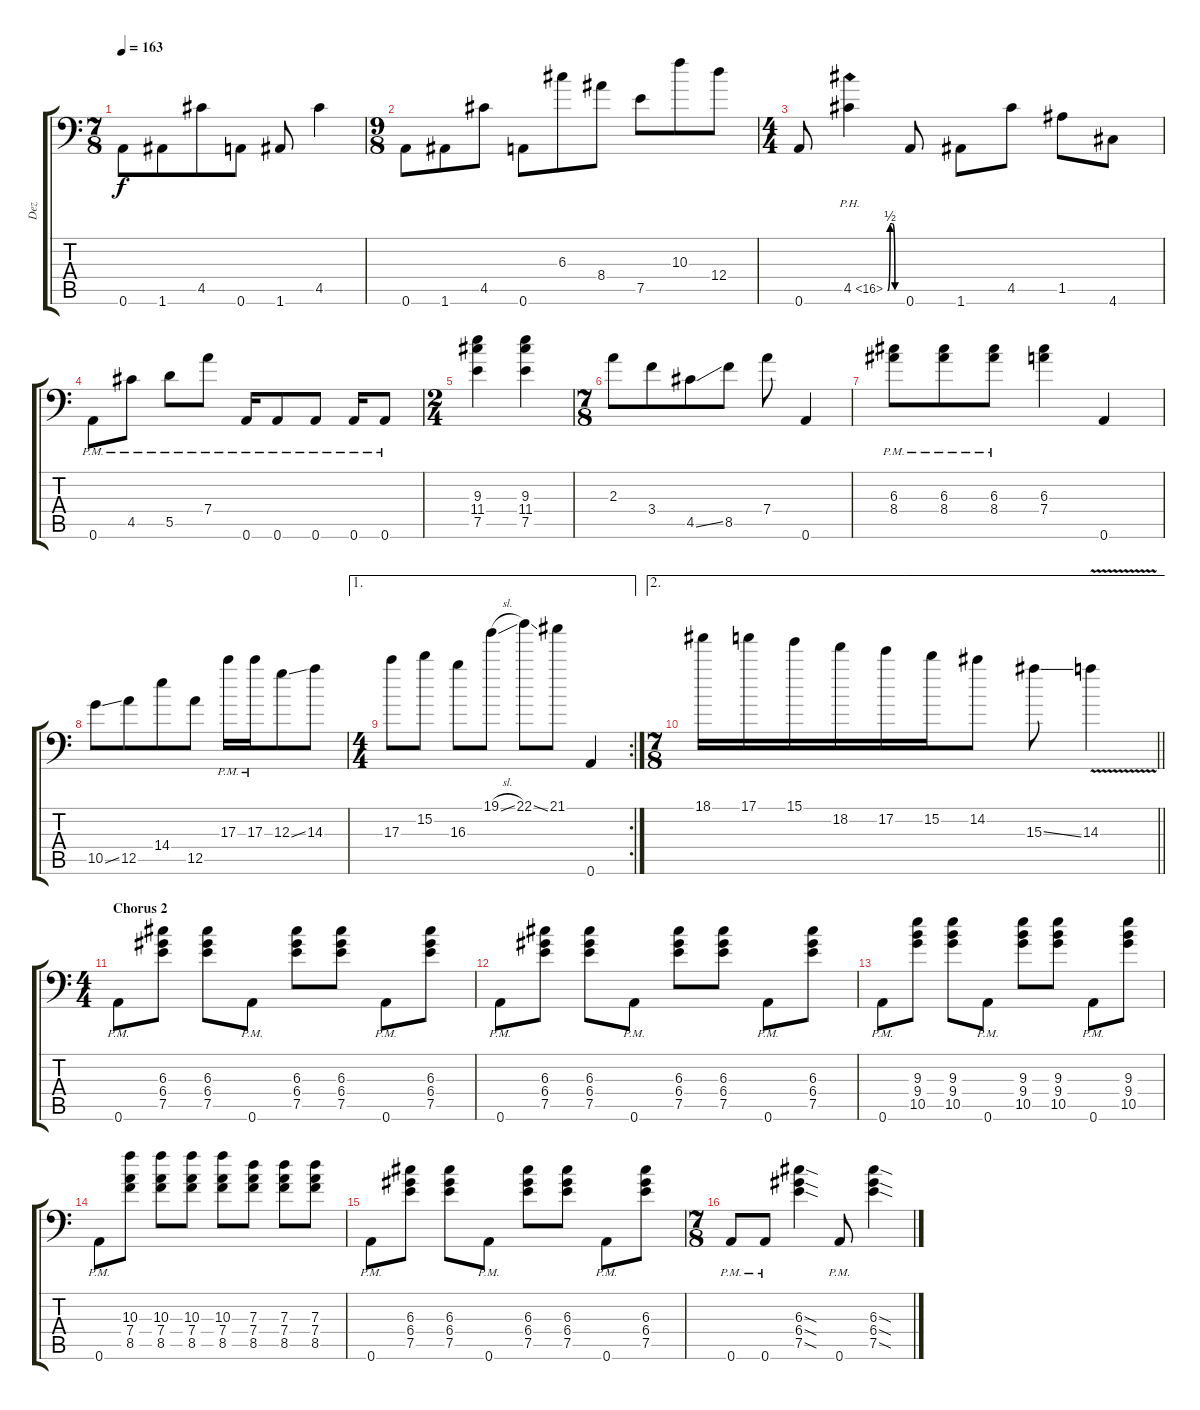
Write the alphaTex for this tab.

\track ("Dez" "Dez") {instrument overdrivenguitar}
\staff {score tabs}
\tuning (E4 B3 G3 D3 A2 A1) {hide}
\ts (7 8)
\tempo 163
\clef f4
\ks c
0.6.8{dy f} 1.6.8 4.5.8 0.6.8 1.6.8 4.5.4 |
\ts (9 8)
0.6.8 1.6.8 4.5.8 0.6.8 6.3.8 8.4.8 7.5.8 10.3.8 12.4.8 |
\ts (4 4)
0.6.8 4.5{be (custom 0 0 10 2 20 2 30 0 60 0) ph 12}.4 0.6.8 1.6.8 4.5.8 1.5.8 4.6.8 |
0.6{pm}.8 4.5{pm}.8 5.5{pm}.8 7.4{pm}.8 0.6{pm}.16 0.6{pm}.8 0.6{pm}.8 0.6{pm}.16 0.6{pm}.8 |
\ts (2 4)
(9.3 11.4 7.5).4 (9.3 11.4 7.5).4 |
\ts (7 8)
2.3.8 3.4.8 4.5{ss}.8 8.5.8 7.4.8 0.6.4 |
(6.3{pm} 8.4{pm}).8 (6.3{pm} 8.4{pm}).8 (6.3{pm} 8.4{pm}).8 (6.3 7.4).4 0.6.4 |
10.5{ss}.8 12.5.8 14.4.8 12.5.8 17.3{pm}.16 17.3{pm}.16 12.3{ss}.8 14.3.8 |
\ae 1
\rc 2
\ts (4 4)
17.3.8 15.2.8 16.3.8 19.1{sl}.8 22.1{ss}.8 21.1.8 0.6.4 |
\ae 2
\ts (7 8)
\barLineRight lightlight
18.1.16 17.1.16 15.1.16 18.2.16 17.2.16 15.2.16 14.2.8 15.3{ss}.8 14.3{v}.4 |
\ts (4 4)
\section ("" "Chorus 2")
0.6{pm}.8 (6.3 6.4 7.5).8 (6.3 6.4 7.5).8 0.6{pm}.8 (6.3 6.4 7.5).8 (6.3 6.4 7.5).8 0.6{pm}.8 (6.3 6.4 7.5).8 |
0.6{pm}.8 (6.3 6.4 7.5).8 (6.3 6.4 7.5).8 0.6{pm}.8 (6.3 6.4 7.5).8 (6.3 6.4 7.5).8 0.6{pm}.8 (6.3 6.4 7.5).8 |
0.6{pm}.8 (9.3 9.4 10.5).8 (9.3 9.4 10.5).8 0.6{pm}.8 (9.3 9.4 10.5).8 (9.3 9.4 10.5).8 0.6{pm}.8 (9.3 9.4 10.5).8 |
0.6{pm}.8 (10.3 7.4 8.5).8 (10.3 7.4 8.5).8 (10.3 7.4 8.5).8 (10.3 7.4 8.5).8 (7.3 7.4 8.5).8 (7.3 7.4 8.5).8 (7.3 7.4 8.5).8 |
0.6{pm}.8 (6.3 6.4 7.5).8 (6.3 6.4 7.5).8 0.6{pm}.8 (6.3 6.4 7.5).8 (6.3 6.4 7.5).8 0.6{pm}.8 (6.3 6.4 7.5).8 |
\ts (7 8)
0.6{pm}.8 0.6{pm}.8 (6.3{sod} 6.4{sod} 7.5{sod}).4 0.6{pm}.8 (6.3{sod} 6.4{sod} 7.5{sod}).4
